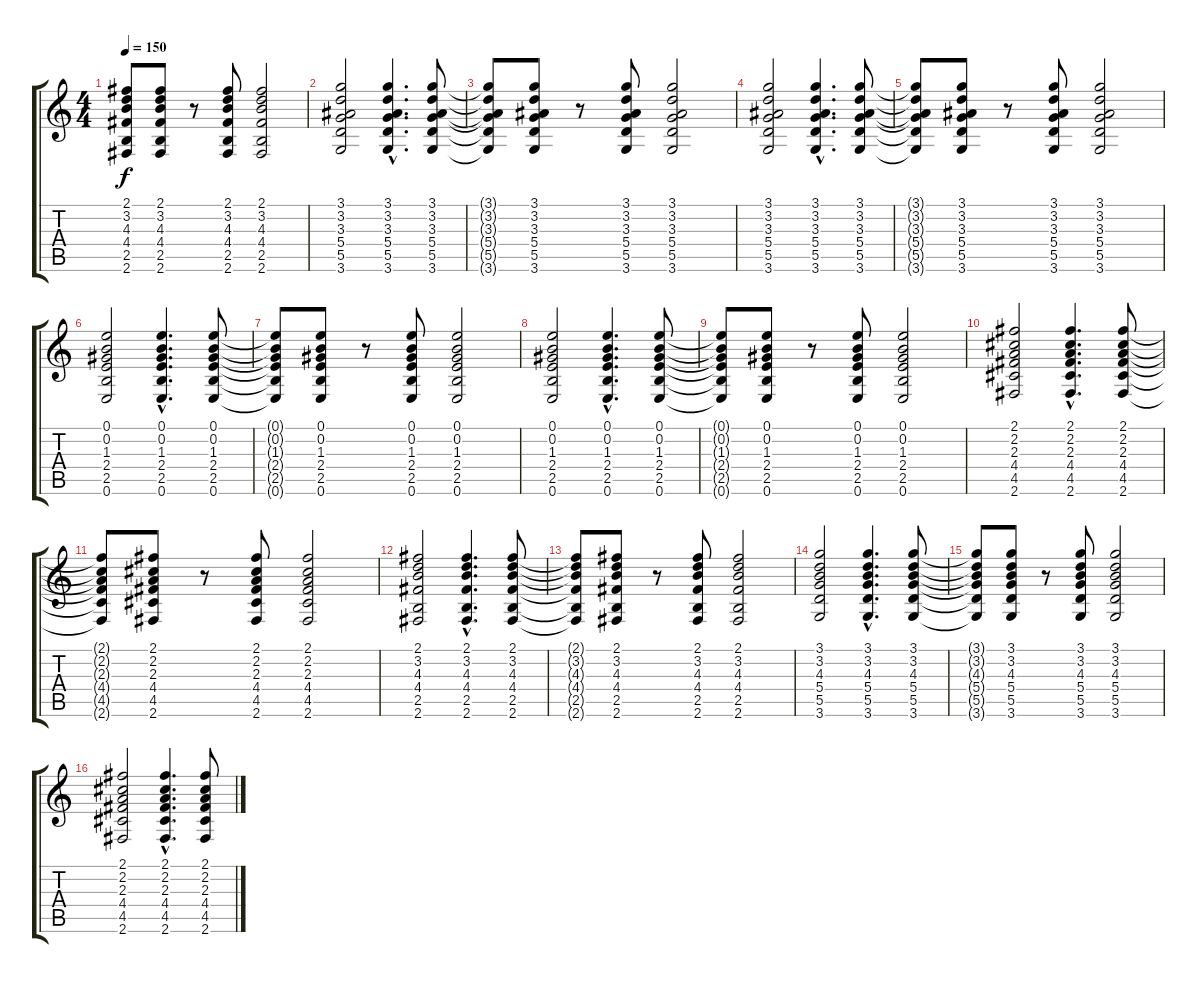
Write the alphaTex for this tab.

\track "" {instrument electricguitarclean}
\staff {score tabs}
\tuning (E4 B3 G3 D3 A2 E2) {hide}
\ts (4 4)
\tempo 150
\clef g2
\ks c
(2.1{t} 3.2{t} 4.3{t} 4.4{t} 2.5{t} 2.6{t}).8{dy f} (2.1 3.2 4.3 4.4 2.5 2.6).8 r.8 (2.1 3.2 4.3 4.4 2.5 2.6).8 (2.1 3.2 4.3 4.4 2.5 2.6).2 |
(3.1 3.2 3.3 5.4 5.5 3.6).2 (3.1{hac} 3.2{hac} 3.3{hac} 5.4{hac} 5.5{hac} 3.6{hac}).4{d} (3.1 3.2 3.3 5.4 5.5 3.6).8 |
(3.1{t} 3.2{t} 3.3{t} 5.4{t} 5.5{t} 3.6{t}).8 (3.1 3.2 3.3 5.4 5.5 3.6).8 r.8 (3.1 3.2 3.3 5.4 5.5 3.6).8 (3.1 3.2 3.3 5.4 5.5 3.6).2 |
(3.1 3.2 3.3 5.4 5.5 3.6).2 (3.1{hac} 3.2{hac} 3.3{hac} 5.4{hac} 5.5{hac} 3.6{hac}).4{d} (3.1 3.2 3.3 5.4 5.5 3.6).8 |
(3.1{t} 3.2{t} 3.3{t} 5.4{t} 5.5{t} 3.6{t}).8 (3.1 3.2 3.3 5.4 5.5 3.6).8 r.8 (3.1 3.2 3.3 5.4 5.5 3.6).8 (3.1 3.2 3.3 5.4 5.5 3.6).2 |
(0.1 0.2 1.3 2.4 2.5 0.6).2 (0.1{hac} 0.2{hac} 1.3{hac} 2.4{hac} 2.5{hac} 0.6{hac}).4{d} (0.1 0.2 1.3 2.4 2.5 0.6).8 |
(0.1{t} 0.2{t} 1.3{t} 2.4{t} 2.5{t} 0.6{t}).8 (0.1 0.2 1.3 2.4 2.5 0.6).8 r.8 (0.1 0.2 1.3 2.4 2.5 0.6).8 (0.1 0.2 1.3 2.4 2.5 0.6).2 |
(0.1 0.2 1.3 2.4 2.5 0.6).2 (0.1{hac} 0.2{hac} 1.3{hac} 2.4{hac} 2.5{hac} 0.6{hac}).4{d} (0.1 0.2 1.3 2.4 2.5 0.6).8 |
(0.1{t} 0.2{t} 1.3{t} 2.4{t} 2.5{t} 0.6{t}).8 (0.1 0.2 1.3 2.4 2.5 0.6).8 r.8 (0.1 0.2 1.3 2.4 2.5 0.6).8 (0.1 0.2 1.3 2.4 2.5 0.6).2 |
(2.1 2.2 2.3 4.4 4.5 2.6).2 (2.1{hac} 2.2{hac} 2.3{hac} 4.4{hac} 4.5{hac} 2.6{hac}).4{d} (2.1 2.2 2.3 4.4 4.5 2.6).8 |
(2.1{t} 2.2{t} 2.3{t} 4.4{t} 4.5{t} 2.6{t}).8 (2.1 2.2 2.3 4.4 4.5 2.6).8 r.8 (2.1 2.2 2.3 4.4 4.5 2.6).8 (2.1 2.2 2.3 4.4 4.5 2.6).2 |
(2.1 3.2 4.3 4.4 2.5 2.6).2 (2.1{hac} 3.2{hac} 4.3{hac} 4.4{hac} 2.5{hac} 2.6{hac}).4{d} (2.1 3.2 4.3 4.4 2.5 2.6).8 |
(2.1{t} 3.2{t} 4.3{t} 4.4{t} 2.5{t} 2.6{t}).8 (2.1 3.2 4.3 4.4 2.5 2.6).8 r.8 (2.1 3.2 4.3 4.4 2.5 2.6).8 (2.1 3.2 4.3 4.4 2.5 2.6).2 |
(3.1 3.2 4.3 5.4 5.5 3.6).2 (3.1{hac} 3.2{hac} 4.3{hac} 5.4{hac} 5.5{hac} 3.6{hac}).4{d} (3.1 3.2 4.3 5.4 5.5 3.6).8 |
(3.1{t} 3.2{t} 4.3{t} 5.4{t} 5.5{t} 3.6{t}).8 (3.1 3.2 4.3 5.4 5.5 3.6).8 r.8 (3.1 3.2 4.3 5.4 5.5 3.6).8 (3.1 3.2 4.3 5.4 5.5 3.6).2 |
(2.1 2.2 2.3 4.4 4.5 2.6).2 (2.1{hac} 2.2{hac} 2.3{hac} 4.4{hac} 4.5{hac} 2.6{hac}).4{d} (2.1 2.2 2.3 4.4 4.5 2.6).8
